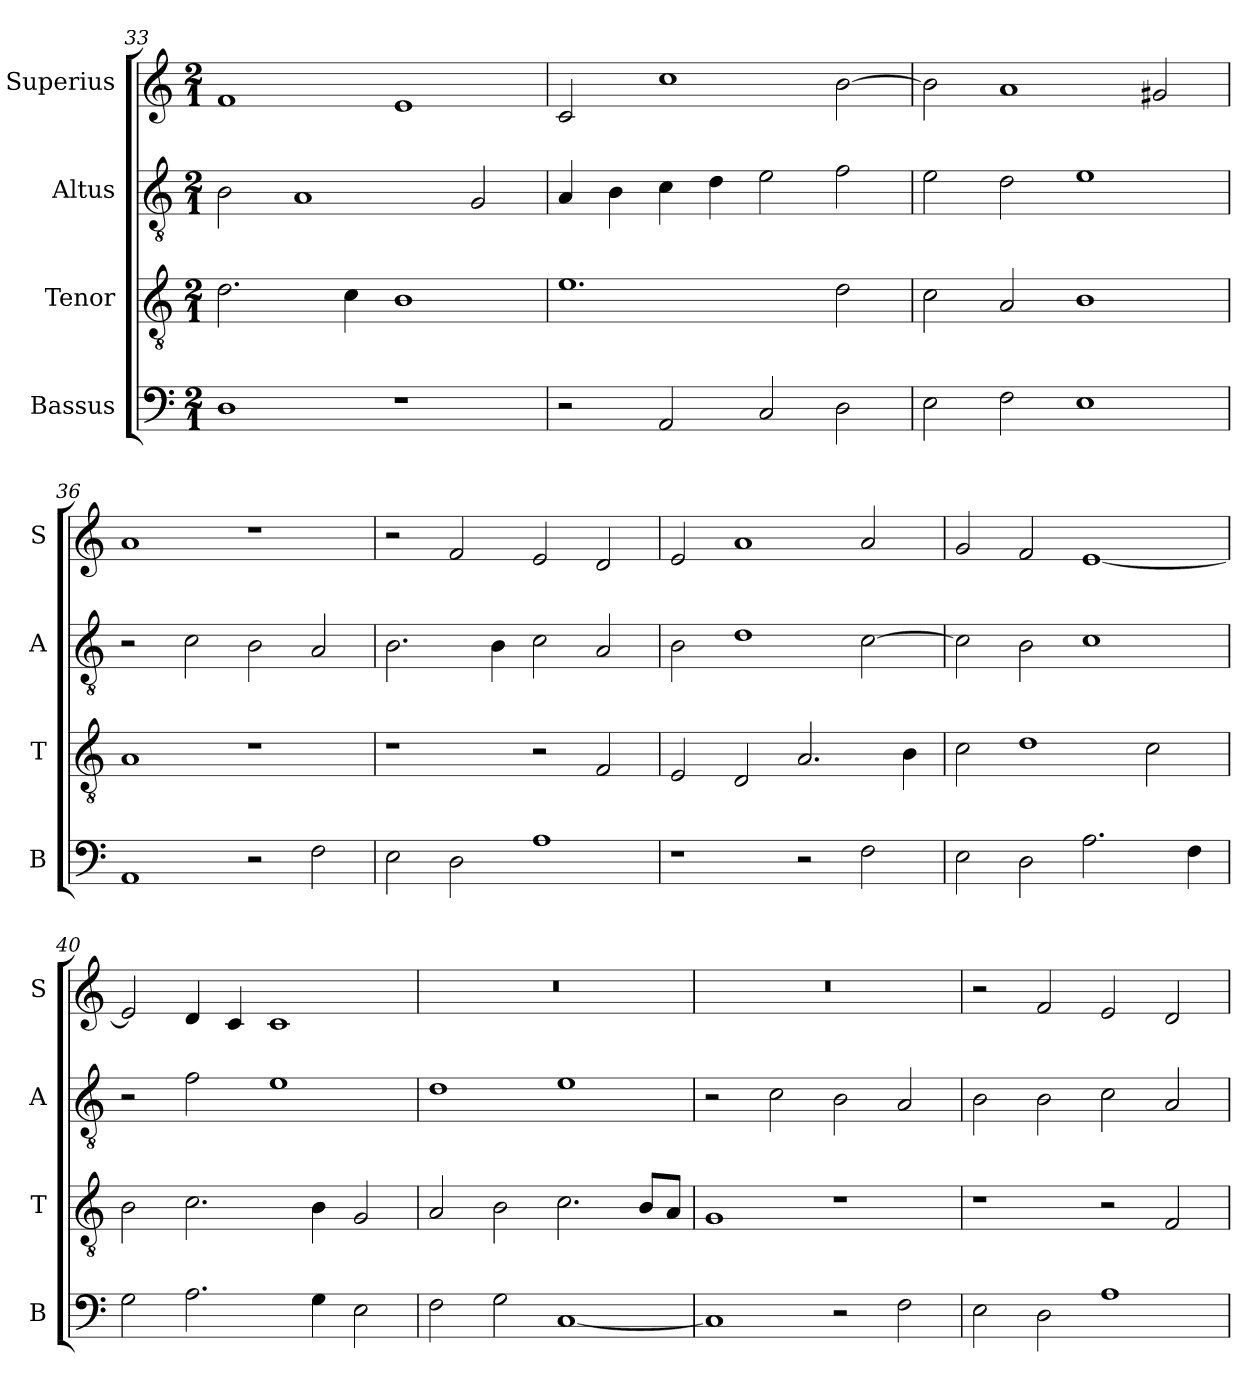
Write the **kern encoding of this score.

**kern	**kern	**kern	**kern
*part4	*part3	*part2	*part1
*staff4	*staff3	*staff2	*staff1
*I"Bassus	*I"Tenor	*I"Altus	*I"Superius
*I'B	*I'T	*I'A	*I'S
*clefF4	*clefGv2	*clefGv2	*clefG2
*k[]	*k[]	*k[]	*k[]
*C:	*C:	*C:	*C:
*M2/1	*M2/1	*M2/1	*M2/1
=33	=33	=33	=33
1D	2.d	2B	1f
.	.	1A	.
.	4c	.	.
1r	1B	.	1e
.	.	2G	.
=34	=34	=34	=34
2r	1.e	4A	2c
.	.	4B	.
2AA	.	4c	1cc
.	.	4d	.
2C	.	2e	.
2D	2d	2f	[2b
=35	=35	=35	=35
2E	2c	2e	2b]
2F	2A	2d	1a
1E	1B	1e	.
.	.	.	2g#X
=36	=36	=36	=36
1AA	1A	2r	1a
.	.	2c	.
2r	1r	2B	1r
2F	.	2A	.
=37	=37	=37	=37
2E	1r	2.B	2r
2D	.	.	2f
.	.	4B	.
1A	2r	2c	2e
.	2F	2A	2d
=38	=38	=38	=38
1r	2E	2B	2e
.	2D	1d	1a
2r	2.A	.	.
2F	.	[2c	2a
.	4B	.	.
=39	=39	=39	=39
2E	2c	2c]	2g
2D	1d	2B	2f
2.A	.	1c	[1e
.	2c	.	.
4F	.	.	.
=40	=40	=40	=40
2G	2B	2r	2e]
2.A	2.c	2f	4d
.	.	.	4c
.	.	1e	1c
4G	4B	.	.
2E	2G	.	.
=41	=41	=41	=41
2F	2A	1d	0r
2G	2B	.	.
[1C	2.c	1e	.
.	8BL	.	.
.	8AJ	.	.
=42	=42	=42	=42
1C]	1G	2r	0r
.	.	2c	.
2r	1r	2B	.
2F	.	2A	.
=43	=43	=43	=43
2E	1r	2B	2r
2D	.	2B	2f
1A	2r	2c	2e
.	2F	2A	2d
=	=	=	=
*-	*-	*-	*-
